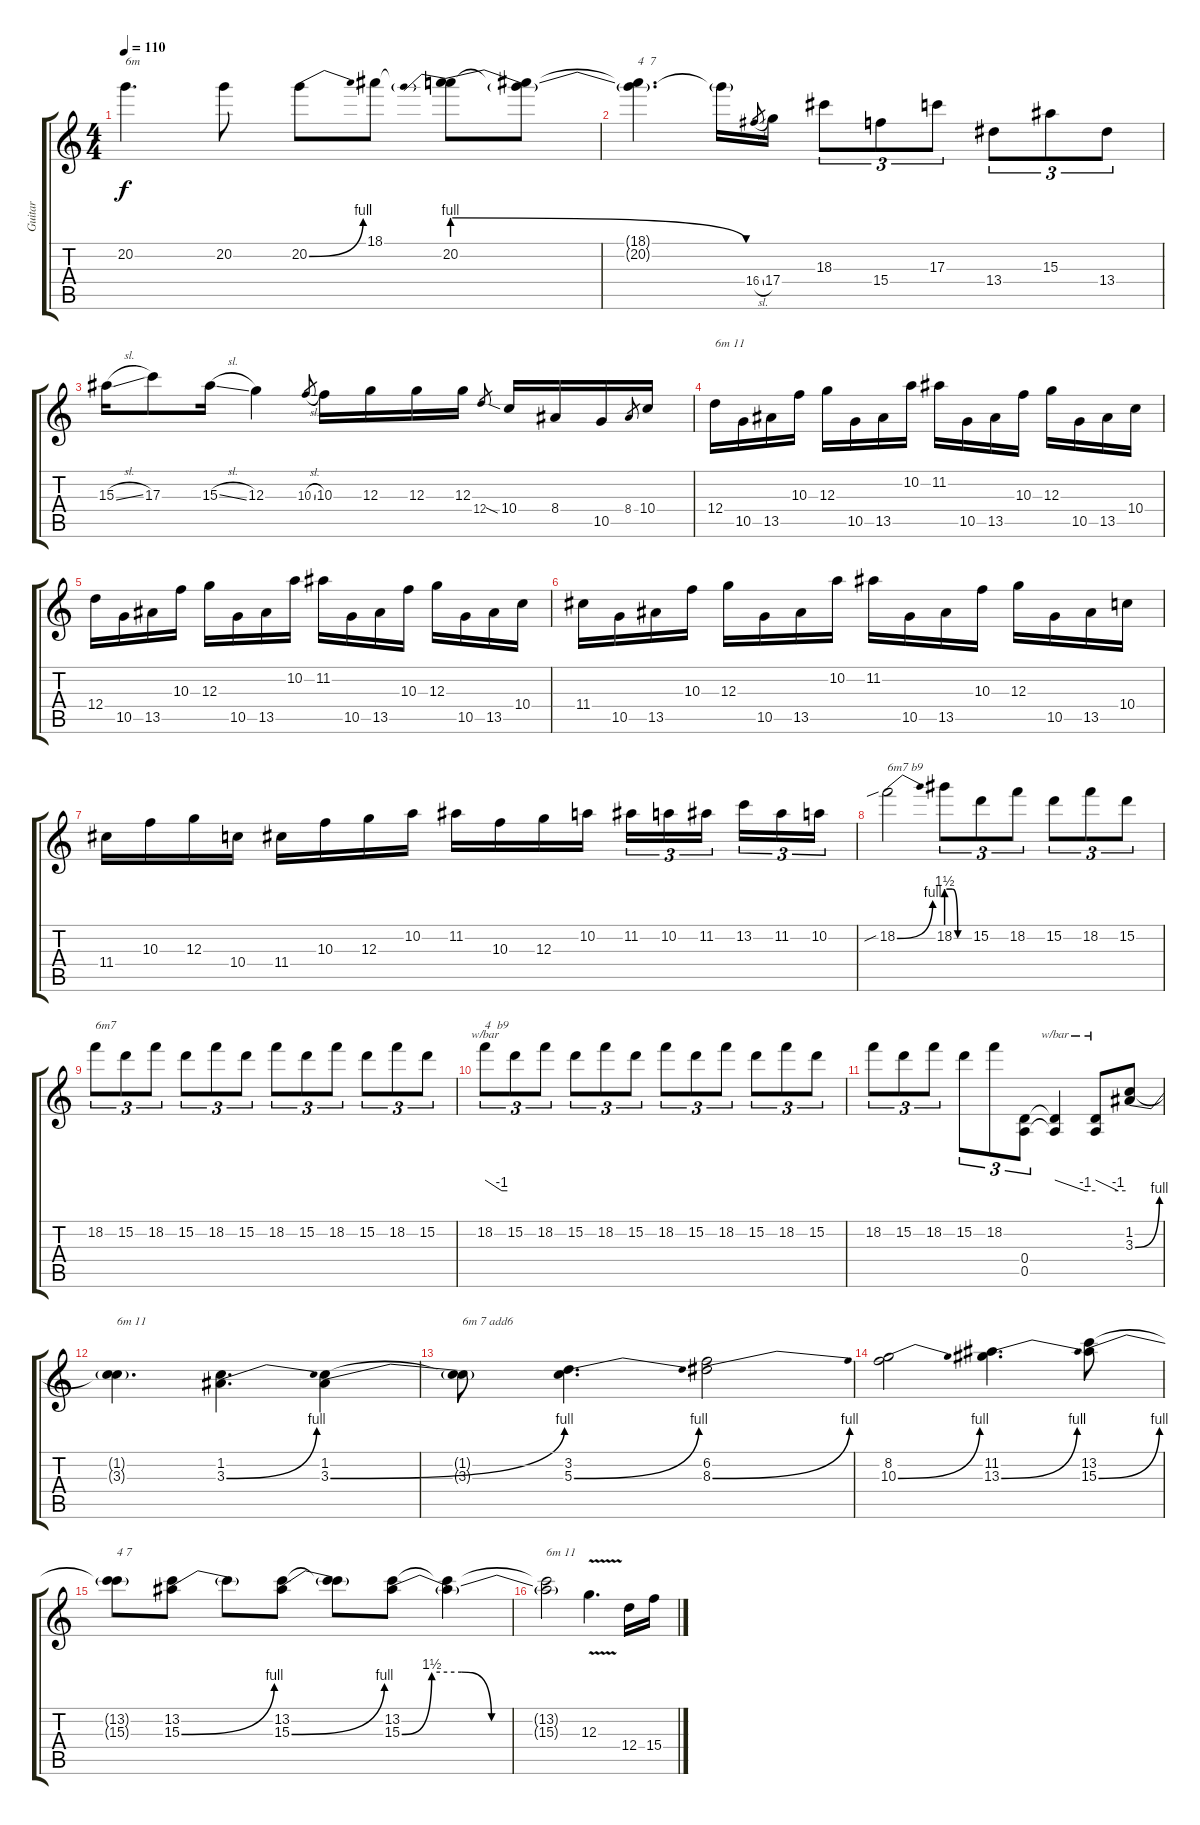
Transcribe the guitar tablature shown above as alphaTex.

\track ("Guitar" "Guitar") {instrument distortionguitar}
\staff {score tabs}
\tuning (E4 B3 G3 D3 A2 E2) {hide}
\ts (4 4)
\tempo 110
\clef g2
\ks c
20.2{t}.4{d txt "6m" dy f} 20.2.8 20.2{be (bend 0 0 60 4)}.8 18.1.8 (18.1{t} 20.2{be (prebendrelease 0 4 60 0)}).8 (18.1{t} 20.2{t}).8 |
(18.1{t} 20.2{t}).4{d txt "4  7"} 20.2{t}.16 16.4{sl}.8{gr} 17.4.16 18.3.8{tu (3 2)} 15.4.8{tu (3 2)} 17.3.8{tu (3 2)} 13.4.8{tu (3 2)} 15.3.8{tu (3 2)} 13.4.8{tu (3 2)} |
15.3{sl}.16{txt ""} 17.3.8 15.3{sl}.16 12.3.4 10.3{sl}.8{gr} 10.3.16 12.3.16 12.3.16 12.3.16 12.4.8{gr} 10.4{sia}.16 8.4.16 10.5.16 8.4.8{gr} 10.4.16 |
12.4.16{txt "6m 11"} 10.5.16 13.5.16 10.3.16 12.3.16 10.5.16 13.5.16 10.2.16 11.2.16 10.5.16 13.5.16 10.3.16 12.3.16 10.5.16 13.5.16 10.4.16 |
12.4.16 10.5.16 13.5.16 10.3.16 12.3.16 10.5.16 13.5.16 10.2.16 11.2.16 10.5.16 13.5.16 10.3.16 12.3.16 10.5.16 13.5.16 10.4.16 |
11.4.16{txt ""} 10.5.16 13.5.16 10.3.16 12.3.16 10.5.16 13.5.16 10.2.16 11.2.16 10.5.16 13.5.16 10.3.16 12.3.16 10.5.16 13.5.16 10.4.16 |
11.4.16 10.3.16 12.3.16 10.4.16 11.4.16 10.3.16 12.3.16 10.2.16 11.2.16 10.3.16 12.3.16 10.2.16 11.2.16{tu (3 2)} 10.2.16{tu (3 2)} 11.2.16{tu (3 2) beam splitsecondary} 13.2.16{tu (3 2)} 11.2.16{tu (3 2)} 10.2.16{tu (3 2)} |
18.2{be (bend 0 0 60 4) sib}.2{txt "6m7 b9"} 18.2{be (custom 0 6 15 6 30 0 60 0)}.8{tu (3 2)} 15.2.8{tu (3 2)} 18.2.8{tu (3 2)} 15.2.8{tu (3 2)} 18.2.8{tu (3 2)} 15.2.8{tu (3 2)} |
18.2.8{tu (3 2) txt "6m7"} 15.2.8{tu (3 2)} 18.2.8{tu (3 2)} 15.2.8{tu (3 2)} 18.2.8{tu (3 2)} 15.2.8{tu (3 2)} 18.2.8{tu (3 2)} 15.2.8{tu (3 2)} 18.2.8{tu (3 2)} 15.2.8{tu (3 2)} 18.2.8{tu (3 2)} 15.2.8{tu (3 2)} |
18.2.8{tu (3 2) tbe (custom default 0 0 45 -4 60 -4) txt "4  b9"} 15.2.8{tu (3 2)} 18.2.8{tu (3 2)} 15.2.8{tu (3 2)} 18.2.8{tu (3 2)} 15.2.8{tu (3 2)} 18.2.8{tu (3 2)} 15.2.8{tu (3 2)} 18.2.8{tu (3 2)} 15.2.8{tu (3 2)} 18.2.8{tu (3 2)} 15.2.8{tu (3 2)} |
18.2.8{tu (3 2) txt ""} 15.2.8{tu (3 2)} 18.2.8{tu (3 2)} 15.2.8{tu (3 2)} 18.2.8{tu (3 2)} (0.4 0.5).8{tu (3 2)} (0.4{t} 0.5{t}).4{tbe (custom default 0 0 45 -4 60 -4)} (0.4{t} 0.5{t}).8{tbe (custom default 0 0 45 -4 60 -4)} (1.2 3.3{be (bend 0 0 60 4)}).8 |
(1.2{t} 3.3{t}).4{d txt "6m 11"} (1.2 3.3{be (bend 0 0 60 4)}).4{d} (1.2 3.3{be (bend 0 0 60 4)}).4 |
(1.2{t} 3.3{t}).8{txt "6m 7 add6"} (3.2 5.3{be (bend 0 0 60 4)}).4{d} (6.2 8.3{be (bend 0 0 60 4)}).2 |
(8.2 10.3{be (bend 0 0 60 4)}).2{txt ""} (11.2 13.3{be (bend 0 0 60 4)}).4{d} (13.2 15.3{be (bend 0 0 60 4)}).8 |
(13.2{t} 15.3{t}).8{txt "4 7"} (13.2 15.3{be (bend 0 0 60 4)}).8 15.3{t}.8 (13.2 15.3{be (bend 0 0 60 4)}).8 (13.2{t} 15.3{t}).8 (13.2 15.3{be (custom 0 0 10 6 20 6 30 0 60 0)}).8 (13.2{t} 15.3{t}).4 |
(13.2{t} 15.3{t}).2{txt "6m 11"} 12.3{v}.4{d} 12.4.16 15.4.16
